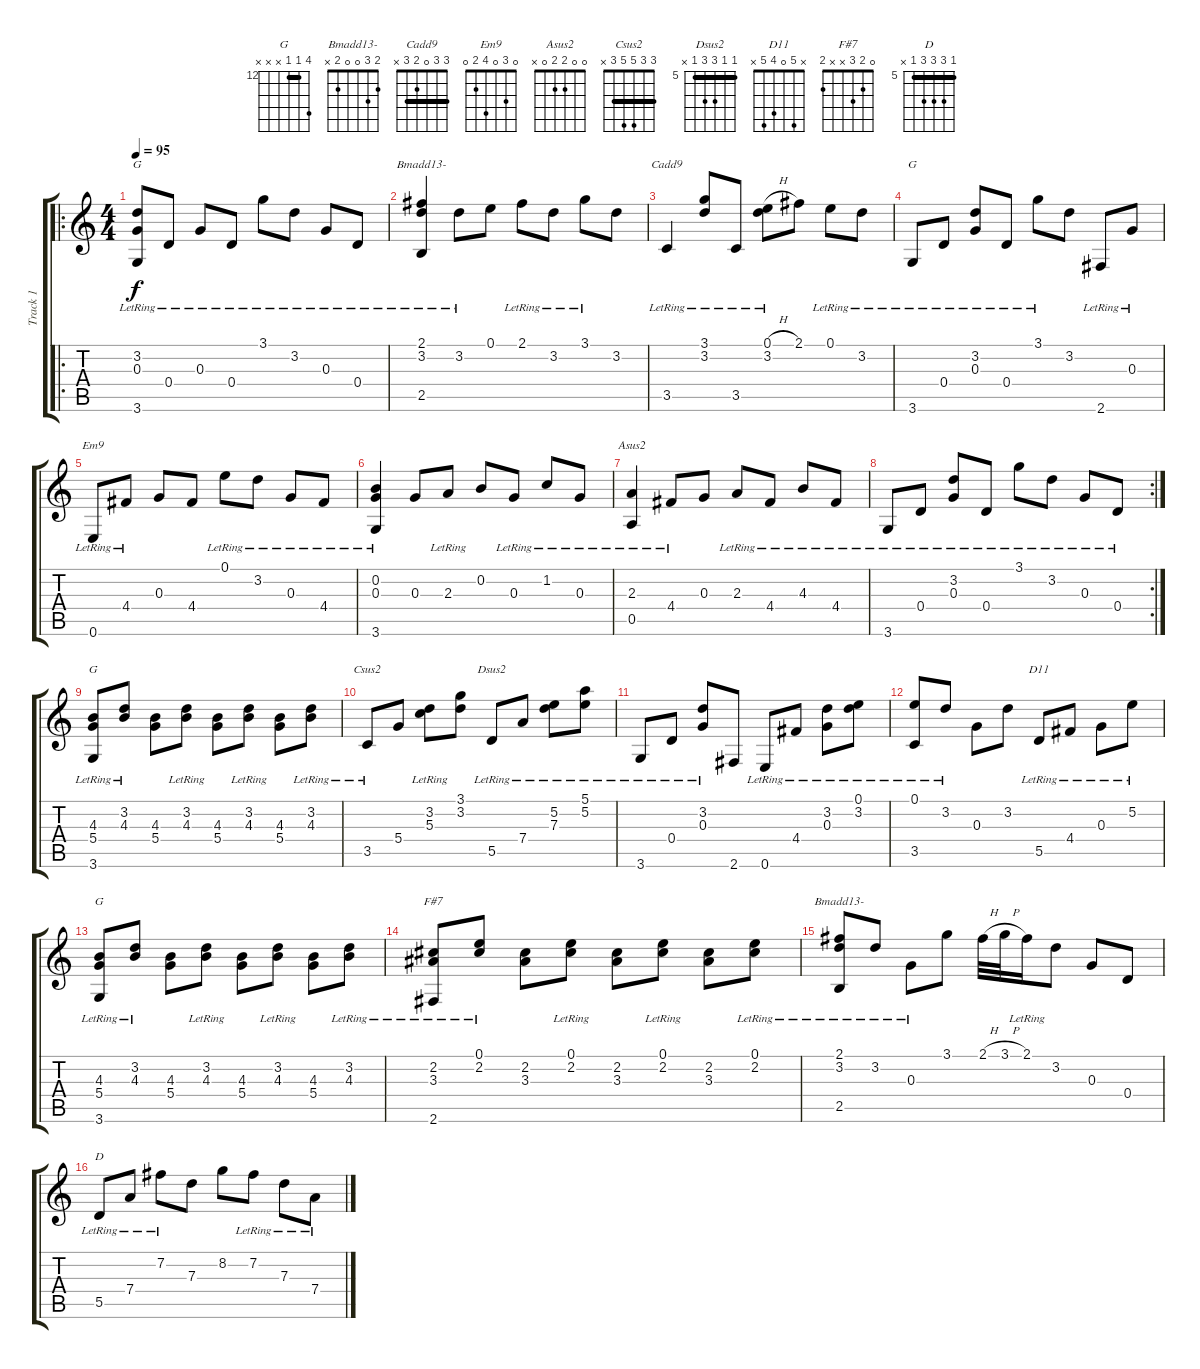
\track ("Track 1" "Track 1") {instrument acousticguitarnylon}
\staff {score tabs}
\tuning (E4 B3 G3 D3 A2 E2) {hide}
\chord ("G" 3 3 0 0 2 3) {barre 3}
\chord ("Bmadd13-" 2 3 0 x 2 x)
\chord ("Cadd9" 3 3 0 2 3 x) {barre 3}
\chord ("G" 3 3 x x 2 3) {barre 3}
\chord ("Em9" 0 3 0 4 2 0)
\chord ("Asus2" 0 0 2 2 0 x)
\chord ("G" 3 3 4 5 5 3) {barre 3}
\chord ("Csus2" 3 3 5 5 3 x) {barre 3}
\chord ("Dsus2" 5 5 7 7 5 x) {firstfret 5 barre 5}
\chord ("D11" x 5 0 4 5 x)
\chord ("G" 15 12 12 x x x) {firstfret 12 barre 12}
\chord ("F#7" 0 2 3 x x 2)
\chord ("Bmadd13-" 2 3 0 0 2 x)
\chord ("D" 5 7 7 7 5 x) {firstfret 5 barre 5}
\ro
\ts (4 4)
\tempo 95
\clef g2
\ks c
(3.2{lr} 0.3{lr} 3.6{lr}).8{ch "G" dy f instrument acousticguitarnylon} 0.4{lr}.8 0.3{lr}.8 0.4{lr}.8 3.1{lr}.8 3.2{lr}.8 0.3{lr}.8 0.4{lr}.8 |
(2.1{lr} 3.2{lr} 2.5{lr}).4{ch "Bmadd13-"} 3.2{lr}.8 0.1.8 2.1{lr}.8 3.2{lr}.8 3.1{lr}.8 3.2.8 |
3.5{lr}.4{ch "Cadd9"} (3.1{lr} 3.2).8 3.5{lr}.8 (0.1{h} 3.2{lr}).8 2.1.8 0.1{lr}.8 3.2{lr}.8 |
3.6{lr}.8{ch "G"} 0.4{lr}.8 (3.2{lr} 0.3{lr}).8 0.4{lr}.8 3.1{lr}.8 3.2.8 2.6{lr}.8 0.3{lr}.8 |
0.6{lr}.8{ch "Em9"} 4.4{lr}.8 0.3.8 4.4.8 0.1{lr}.8 3.2{lr}.8 0.3{lr}.8 4.4{lr}.8 |
(0.2{lr} 0.3{lr} 3.6{lr}).4 0.3.8 2.3{lr}.8 0.2.8 0.3{lr}.8 1.2{lr}.8 0.3{lr}.8 |
(2.3{lr} 0.5{lr}).4{ch "Asus2"} 4.4{lr}.8 0.3.8 2.3{lr}.8 4.4{lr}.8 4.3{lr}.8 4.4{lr}.8 |
\rc 2
3.6{lr}.8 0.4{lr}.8 (3.2{lr} 0.3{lr}).8 0.4{lr}.8 3.1{lr}.8 3.2{lr}.8 0.3{lr}.8 0.4{lr}.8 |
(4.3 5.4 3.6{lr}).8{ch "G"} (3.2{lr} 4.3).8 (4.3 5.4).8 (3.2{lr} 4.3).8 (4.3 5.4).8 (3.2{lr} 4.3).8 (4.3 5.4).8 (3.2{lr} 4.3).8 |
3.5{lr}.8{ch "Csus2"} 5.4.8 (3.2{lr} 5.3{lr}).8 (3.1 3.2).8 5.5{lr}.8{ch "Dsus2"} 7.4{lr}.8 (5.2{lr} 7.3{lr}).8 (5.1{lr} 5.2{lr}).8 |
3.6{lr}.8 0.4{lr}.8 (3.2{lr} 0.3{lr}).8 2.6.8 0.6{lr}.8 4.4{lr}.8 (3.2 0.3{lr}).8 (0.1{lr} 3.2{lr}).8 |
(0.1{lr} 3.5{lr}).8 3.2{lr}.8 0.3.8 3.2.8 5.5{lr}.8{ch "D11"} 4.4{lr}.8 0.3{lr}.8 5.2{lr}.8 |
(4.3 5.4 3.6{lr}).8{ch "G"} (3.2{lr} 4.3).8 (4.3 5.4).8 (3.2{lr} 4.3).8 (4.3 5.4).8 (3.2{lr} 4.3).8 (4.3 5.4).8 (3.2{lr} 4.3).8 |
(2.2 3.3 2.6{lr}).8{ch "F#7"} (0.1{lr} 2.2).8 (2.2 3.3).8 (0.1{lr} 2.2).8 (2.2 3.3).8 (0.1{lr} 2.2).8 (2.2 3.3).8 (0.1{lr} 2.2).8 |
(2.1{lr} 3.2 2.5{lr}).8{ch "Bmadd13-"} 3.2{lr}.8 0.3{lr}.8 3.1.8 2.1{h}.32 3.1{h}.32 2.1{lr}.16 3.2.8 0.3.8 0.4.8 |
5.5{lr}.8{ch "D"} 7.4{lr}.8 7.2{lr}.8 7.3.8 8.2.8 7.2{lr}.8 7.3{lr}.8 7.4{lr}.8
